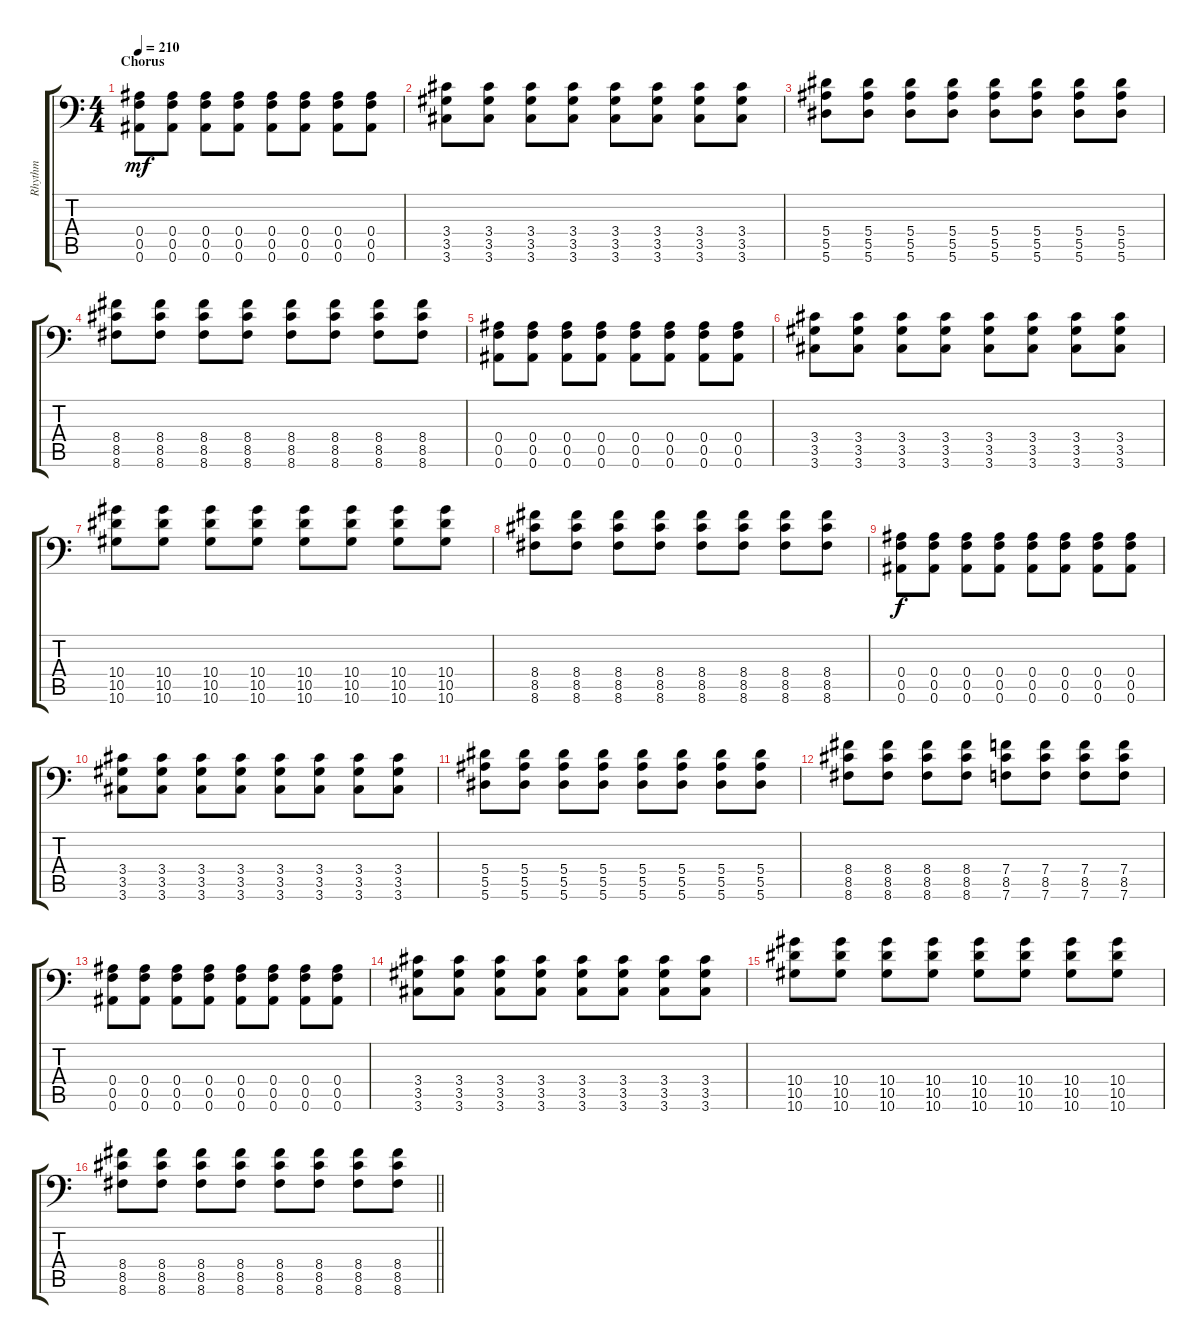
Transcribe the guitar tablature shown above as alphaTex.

\track ("Rhythm" "Rhythm") {instrument overdrivenguitar}
\staff {score tabs}
\tuning (C4 G3 Eb3 Bb2 F2 Bb1) {hide}
\ts (4 4)
\section ("" "Chorus")
\tempo 210
\clef f4
\ks c
(0.4 0.5 0.6).8{dy mf balance 8} (0.4 0.5 0.6).8 (0.4 0.5 0.6).8 (0.4 0.5 0.6).8 (0.4 0.5 0.6).8 (0.4 0.5 0.6).8 (0.4 0.5 0.6).8 (0.4 0.5 0.6).8 |
(3.4 3.5 3.6).8 (3.4 3.5 3.6).8 (3.4 3.5 3.6).8 (3.4 3.5 3.6).8 (3.4 3.5 3.6).8 (3.4 3.5 3.6).8 (3.4 3.5 3.6).8 (3.4 3.5 3.6).8 |
(5.4 5.5 5.6).8 (5.4 5.5 5.6).8 (5.4 5.5 5.6).8 (5.4 5.5 5.6).8 (5.4 5.5 5.6).8 (5.4 5.5 5.6).8 (5.4 5.5 5.6).8 (5.4 5.5 5.6).8 |
(8.4 8.5 8.6).8 (8.4 8.5 8.6).8 (8.4 8.5 8.6).8 (8.4 8.5 8.6).8 (8.4 8.5 8.6).8 (8.4 8.5 8.6).8 (8.4 8.5 8.6).8 (8.4 8.5 8.6).8 |
(0.4 0.5 0.6).8 (0.4 0.5 0.6).8 (0.4 0.5 0.6).8 (0.4 0.5 0.6).8 (0.4 0.5 0.6).8 (0.4 0.5 0.6).8 (0.4 0.5 0.6).8 (0.4 0.5 0.6).8 |
(3.4 3.5 3.6).8 (3.4 3.5 3.6).8 (3.4 3.5 3.6).8 (3.4 3.5 3.6).8 (3.4 3.5 3.6).8 (3.4 3.5 3.6).8 (3.4 3.5 3.6).8 (3.4 3.5 3.6).8 |
(10.4 10.5 10.6).8 (10.4 10.5 10.6).8 (10.4 10.5 10.6).8 (10.4 10.5 10.6).8 (10.4 10.5 10.6).8 (10.4 10.5 10.6).8 (10.4 10.5 10.6).8 (10.4 10.5 10.6).8 |
(8.4 8.5 8.6).8 (8.4 8.5 8.6).8 (8.4 8.5 8.6).8 (8.4 8.5 8.6).8 (8.4 8.5 8.6).8 (8.4 8.5 8.6).8 (8.4 8.5 8.6).8 (8.4 8.5 8.6).8 |
(0.4 0.5 0.6).8{dy f} (0.4 0.5 0.6).8 (0.4 0.5 0.6).8 (0.4 0.5 0.6).8 (0.4 0.5 0.6).8 (0.4 0.5 0.6).8 (0.4 0.5 0.6).8 (0.4 0.5 0.6).8 |
(3.4 3.5 3.6).8 (3.4 3.5 3.6).8 (3.4 3.5 3.6).8 (3.4 3.5 3.6).8 (3.4 3.5 3.6).8 (3.4 3.5 3.6).8 (3.4 3.5 3.6).8 (3.4 3.5 3.6).8 |
(5.4 5.5 5.6).8 (5.4 5.5 5.6).8 (5.4 5.5 5.6).8 (5.4 5.5 5.6).8 (5.4 5.5 5.6).8 (5.4 5.5 5.6).8 (5.4 5.5 5.6).8 (5.4 5.5 5.6).8 |
(8.4 8.5 8.6).8 (8.4 8.5 8.6).8 (8.4 8.5 8.6).8 (8.4 8.5 8.6).8 (7.4 8.5 7.6).8 (7.4 8.5 7.6).8 (7.4 8.5 7.6).8 (7.4 8.5 7.6).8 |
(0.4 0.5 0.6).8 (0.4 0.5 0.6).8 (0.4 0.5 0.6).8 (0.4 0.5 0.6).8 (0.4 0.5 0.6).8 (0.4 0.5 0.6).8 (0.4 0.5 0.6).8 (0.4 0.5 0.6).8 |
(3.4 3.5 3.6).8 (3.4 3.5 3.6).8 (3.4 3.5 3.6).8 (3.4 3.5 3.6).8 (3.4 3.5 3.6).8 (3.4 3.5 3.6).8 (3.4 3.5 3.6).8 (3.4 3.5 3.6).8 |
(10.4 10.5 10.6).8 (10.4 10.5 10.6).8 (10.4 10.5 10.6).8 (10.4 10.5 10.6).8 (10.4 10.5 10.6).8 (10.4 10.5 10.6).8 (10.4 10.5 10.6).8 (10.4 10.5 10.6).8 |
\barLineRight lightlight
(8.4 8.5 8.6).8 (8.4 8.5 8.6).8 (8.4 8.5 8.6).8 (8.4 8.5 8.6).8 (8.4 8.5 8.6).8 (8.4 8.5 8.6).8 (8.4 8.5 8.6).8 (8.4 8.5 8.6).8
